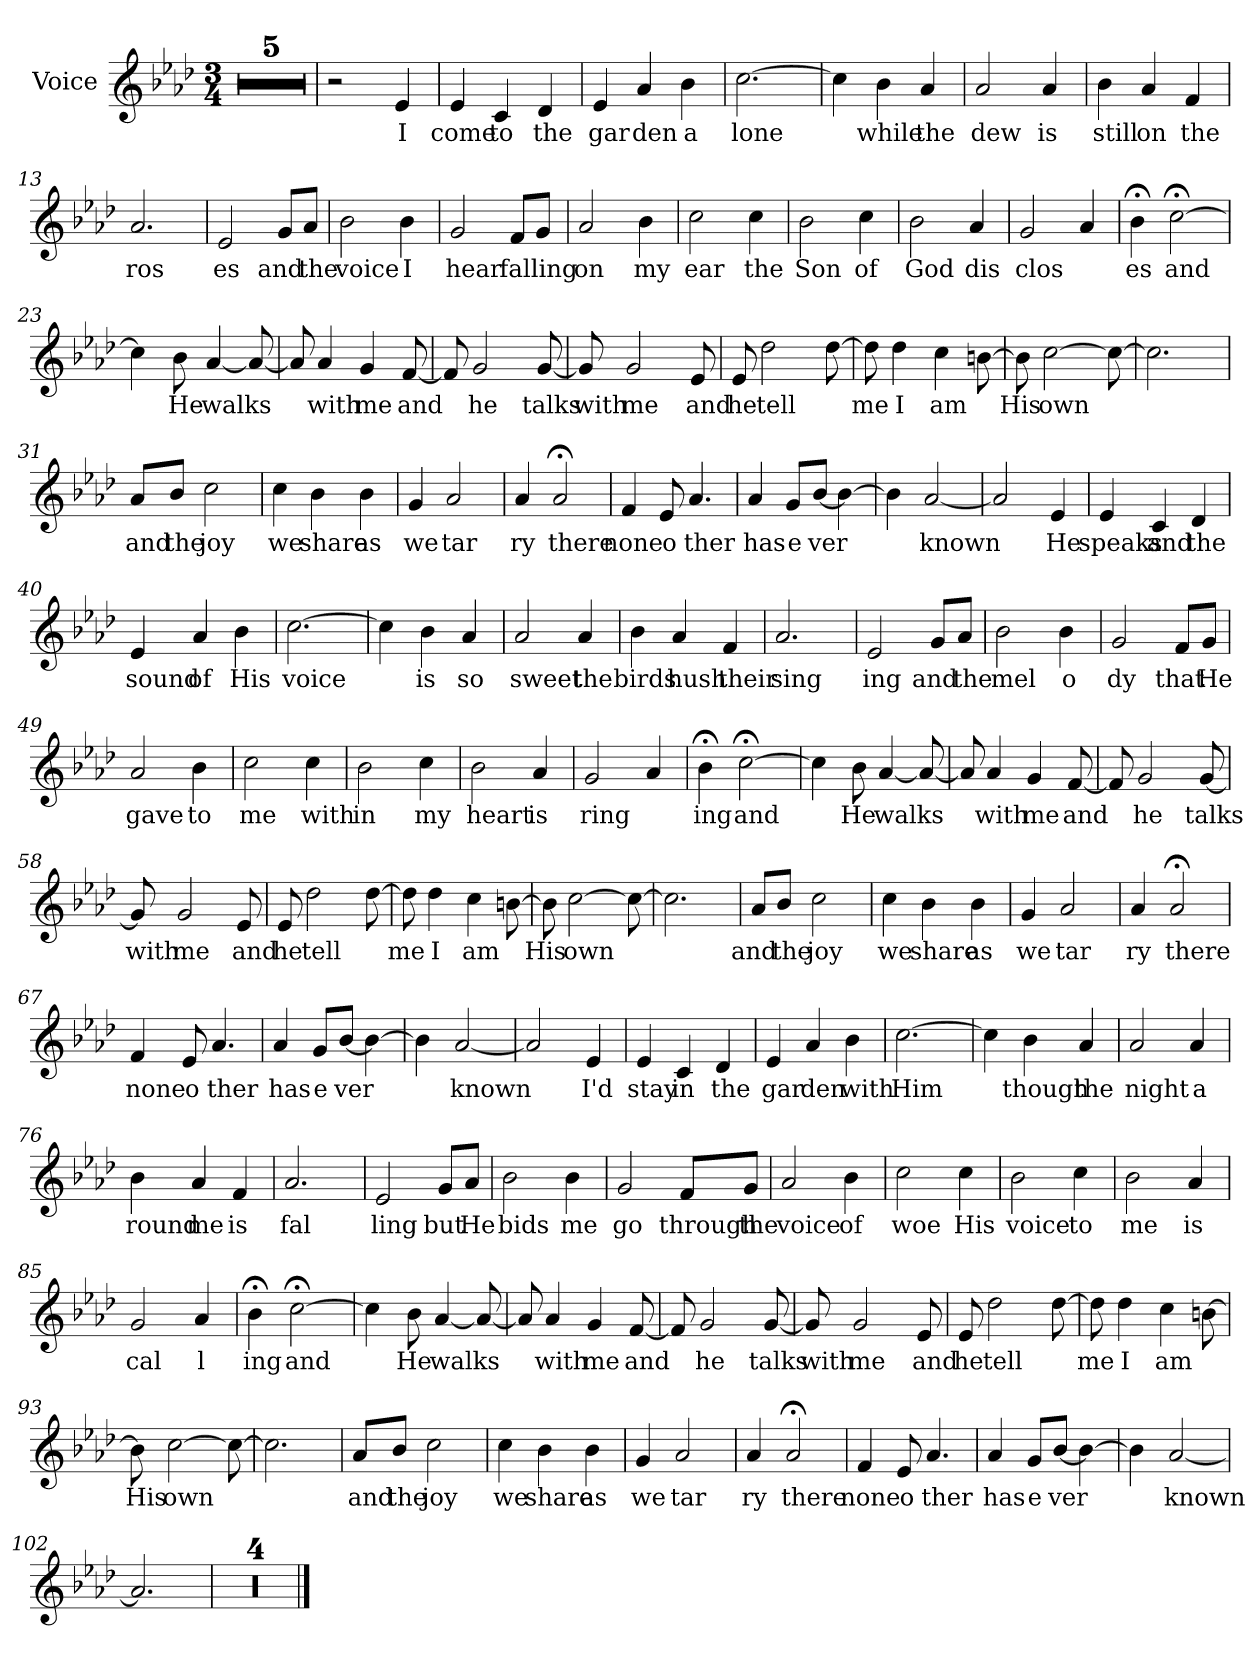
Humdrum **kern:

**kern	**text
*part1	*part1
*staff1	*staff1
*I"Voice	*
*I'V	*
*clefG2	*
*k[b-e-a-d-]	*
*A-:	*
*M3/4	*
=1	=1
2.r	.
=2	=2
2.r	.
=3	=3
2.r	.
=4	=4
2.r	.
=5	=5
2.r	.
=6	=6
2r	.
!	!LO:LY:b
4e-/	I
=7	=7
!	!LO:LY:b
4e-/	come
!	!LO:LY:b
4c/	to
!	!LO:LY:b
4d-/	the
=8	=8
!	!LO:LY:b
4e-/	gar
!	!LO:LY:b
4a-/	den
!	!LO:LY:b
4b-\	a
=9	=9
!	!LO:LY:b
[2.cc\	lone
=10	=10
4cc\]	.
!	!LO:LY:b
4b-\	while
!	!LO:LY:b
4a-/	the
=11	=11
!	!LO:LY:b
2a-/	dew
!	!LO:LY:b
4a-/	is
!!LO:LB:g=z
=12	=12
!	!LO:LY:b
4b-\	still
!	!LO:LY:b
4a-/	on
!	!LO:LY:b
4f/	the
=13	=13
!	!LO:LY:b
2.a-/	ros
=14	=14
!	!LO:LY:b
2e-/	es
!	!LO:LY:b
8g/L	and
!	!LO:LY:b
8a-/J	the
=15	=15
!	!LO:LY:b
2b-\	voice
!	!LO:LY:b
4b-\	I
=16	=16
!	!LO:LY:b
2g/	hear
!	!LO:LY:b
8f/L	fal
!	!LO:LY:b
8g/J	ling
=17	=17
!	!LO:LY:b
2a-/	on
!	!LO:LY:b
4b-\	my
=18	=18
!	!LO:LY:b
2cc\	ear
!	!LO:LY:b
4cc\	the
=19	=19
!	!LO:LY:b
2b-\	Son
!	!LO:LY:b
4cc\	of
!!LO:LB:g=z
=20	=20
!	!LO:LY:b
2b-\	God
!	!LO:LY:b
4a-/	dis
=21	=21
!	!LO:LY:b
2g/	clos
4a-/	.
=22	=22
!	!LO:LY:b
4b-;<\	es
!	!LO:LY:b
[2cc;<\	and
=23	=23
4cc\]	.
!	!LO:LY:b
8b-\	He
!	!LO:LY:b
[4a-/	walks
8a-/_	.
=24	=24
8a-/]	.
!	!LO:LY:b
4a-/	with
!	!LO:LY:b
4g/	me
!	!LO:LY:b
[8f/	and
=25	=25
8f/]	.
!	!LO:LY:b
2g/	he
!	!LO:LY:b
[8g/	talks
!!LO:LB:g=z
=26	=26
!	!LO:LY:b
8g/]	with
!	!LO:LY:b
2g/	me
!	!LO:LY:b
8e-/	and
=27	=27
!	!LO:LY:b
8e-/	he
!	!LO:LY:b
2dd-\	tell
[8dd-\	.
=28	=28
!	!LO:LY:b
8dd-\]	me
!	!LO:LY:b
4dd-\	I
!	!LO:LY:b
4cc\	am
[8bn\	.
=29	=29
!	!LO:LY:b
8b\]	His
!	!LO:LY:b
[2cc\	own
8cc\_	.
=30	=30
2.cc\]	.
=31	=31
!	!LO:LY:b
8a-/L	and
!	!LO:LY:b
8b-/J	the
!	!LO:LY:b
2cc\	joy
=32	=32
!	!LO:LY:b
4cc\	we
!	!LO:LY:b
4b-\	share
!	!LO:LY:b
4b-\	as
!!LO:LB:g=z
=33	=33
!	!LO:LY:b
4g/	we
!	!LO:LY:b
2a-/	tar
=34	=34
!	!LO:LY:b
4a-/	ry
!	!LO:LY:b
2a-;</	there
=35	=35
!	!LO:LY:b
4f/	none
!	!LO:LY:b
8e-/	o
!	!LO:LY:b
4.a-/	ther
=36	=36
!	!LO:LY:b
4a-/	has
!	!LO:LY:b
8g/L	e
!	!LO:LY:b
[8b-/J	ver
4b-\_	.
=37	=37
4b-\]	.
!	!LO:LY:b
[2a-/	known
=38	=38
2a-/]	.
!	!LO:LY:b
4e-/	He
=39	=39
!	!LO:LY:b
4e-/	speaks
!	!LO:LY:b
4c/	and
!	!LO:LY:b
4d-/	the
!!LO:LB:g=z
=40	=40
!	!LO:LY:b
4e-/	sound
!	!LO:LY:b
4a-/	of
!	!LO:LY:b
4b-\	His
=41	=41
!	!LO:LY:b
[2.cc\	voice
=42	=42
4cc\]	.
!	!LO:LY:b
4b-\	is
!	!LO:LY:b
4a-/	so
=43	=43
!	!LO:LY:b
2a-/	sweet
!	!LO:LY:b
4a-/	the
=44	=44
!	!LO:LY:b
4b-\	birds
!	!LO:LY:b
4a-/	hush
!	!LO:LY:b
4f/	their
=45	=45
!	!LO:LY:b
2.a-/	sing
=46	=46
!	!LO:LY:b
2e-/	ing
!	!LO:LY:b
8g/L	and
!	!LO:LY:b
8a-/J	the
!!LO:LB:g=z
=47	=47
!	!LO:LY:b
2b-\	mel
!	!LO:LY:b
4b-\	o
=48	=48
!	!LO:LY:b
2g/	dy
!	!LO:LY:b
8f/L	that
!	!LO:LY:b
8g/J	He
=49	=49
!	!LO:LY:b
2a-/	gave
!	!LO:LY:b
4b-\	to
=50	=50
!	!LO:LY:b
2cc\	me
!	!LO:LY:b
4cc\	with
=51	=51
!	!LO:LY:b
2b-\	in
!	!LO:LY:b
4cc\	my
=52	=52
!	!LO:LY:b
2b-\	heart
!	!LO:LY:b
4a-/	is
=53	=53
!	!LO:LY:b
2g/	ring
4a-/	.
=54	=54
!	!LO:LY:b
4b-;<\	ing
!	!LO:LY:b
[2cc;<\	and
!!LO:LB:g=z
=55	=55
4cc\]	.
!	!LO:LY:b
8b-\	He
!	!LO:LY:b
[4a-/	walks
8a-/_	.
=56	=56
8a-/]	.
!	!LO:LY:b
4a-/	with
!	!LO:LY:b
4g/	me
!	!LO:LY:b
[8f/	and
=57	=57
8f/]	.
!	!LO:LY:b
2g/	he
!	!LO:LY:b
[8g/	talks
=58	=58
!	!LO:LY:b
8g/]	with
!	!LO:LY:b
2g/	me
!	!LO:LY:b
8e-/	and
=59	=59
!	!LO:LY:b
8e-/	he
!	!LO:LY:b
2dd-\	tell
[8dd-\	.
=60	=60
!	!LO:LY:b
8dd-\]	me
!	!LO:LY:b
4dd-\	I
!	!LO:LY:b
4cc\	am
[8bn\	.
!!LO:PB:g=z
=61	=61
!	!LO:LY:b
8b\]	His
!	!LO:LY:b
[2cc\	own
8cc\_	.
=62	=62
2.cc\]	.
=63	=63
!	!LO:LY:b
8a-/L	and
!	!LO:LY:b
8b-/J	the
!	!LO:LY:b
2cc\	joy
=64	=64
!	!LO:LY:b
4cc\	we
!	!LO:LY:b
4b-\	share
!	!LO:LY:b
4b-\	as
=65	=65
!	!LO:LY:b
4g/	we
!	!LO:LY:b
2a-/	tar
=66	=66
!	!LO:LY:b
4a-/	ry
!	!LO:LY:b
2a-;</	there
=67	=67
!	!LO:LY:b
4f/	none
!	!LO:LY:b
8e-/	o
!	!LO:LY:b
4.a-/	ther
!!LO:LB:g=z
=68	=68
!	!LO:LY:b
4a-/	has
!	!LO:LY:b
8g/L	e
!	!LO:LY:b
[8b-/J	ver
4b-\_	.
=69	=69
4b-\]	.
!	!LO:LY:b
[2a-/	known
=70	=70
2a-/]	.
!	!LO:LY:b
4e-/	I'd
=71	=71
!	!LO:LY:b
4e-/	stay
!	!LO:LY:b
4c/	in
!	!LO:LY:b
4d-/	the
=72	=72
!	!LO:LY:b
4e-/	gar
!	!LO:LY:b
4a-/	den
!	!LO:LY:b
4b-\	with
=73	=73
!	!LO:LY:b
[2.cc\	Him
=74	=74
4cc\]	.
!	!LO:LY:b
4b-\	though
!	!LO:LY:b
4a-/	the
!!LO:LB:g=z
=75	=75
!	!LO:LY:b
2a-/	night
!	!LO:LY:b
4a-/	a
=76	=76
!	!LO:LY:b
4b-\	round
!	!LO:LY:b
4a-/	me
!	!LO:LY:b
4f/	is
=77	=77
!	!LO:LY:b
2.a-/	fal
=78	=78
!	!LO:LY:b
2e-/	ling
!	!LO:LY:b
8g/L	but
!	!LO:LY:b
8a-/J	He
=79	=79
!	!LO:LY:b
2b-\	bids
!	!LO:LY:b
4b-\	me
=80	=80
!	!LO:LY:b
2g/	go
!	!LO:LY:b
8f/L	through
!	!LO:LY:b
8g/J	the
=81	=81
!	!LO:LY:b
2a-/	voice
!	!LO:LY:b
4b-\	of
!!LO:LB:g=z
=82	=82
!	!LO:LY:b
2cc\	woe
!	!LO:LY:b
4cc\	His
=83	=83
!	!LO:LY:b
2b-\	voice
!	!LO:LY:b
4cc\	to
=84	=84
!	!LO:LY:b
2b-\	me
!	!LO:LY:b
4a-/	is
=85	=85
!	!LO:LY:b
2g/	cal
!	!LO:LY:b
4a-/	l
=86	=86
!	!LO:LY:b
4b-;<\	ing
!	!LO:LY:b
[2cc;<\	and
=87	=87
4cc\]	.
!	!LO:LY:b
8b-\	He
!	!LO:LY:b
[4a-/	walks
8a-/_	.
=88	=88
8a-/]	.
!	!LO:LY:b
4a-/	with
!	!LO:LY:b
4g/	me
!	!LO:LY:b
[8f/	and
!!LO:LB:g=z
=89	=89
8f/]	.
!	!LO:LY:b
2g/	he
!	!LO:LY:b
[8g/	talks
=90	=90
!	!LO:LY:b
8g/]	with
!	!LO:LY:b
2g/	me
!	!LO:LY:b
8e-/	and
=91	=91
!	!LO:LY:b
8e-/	he
!	!LO:LY:b
2dd-\	tell
[8dd-\	.
=92	=92
!	!LO:LY:b
8dd-\]	me
!	!LO:LY:b
4dd-\	I
!	!LO:LY:b
4cc\	am
[8bn\	.
=93	=93
!	!LO:LY:b
8b\]	His
!	!LO:LY:b
[2cc\	own
8cc\_	.
=94	=94
2.cc\]	.
!!LO:LB:g=z
=95	=95
!	!LO:LY:b
8a-/L	and
!	!LO:LY:b
8b-/J	the
!	!LO:LY:b
2cc\	joy
=96	=96
!	!LO:LY:b
4cc\	we
!	!LO:LY:b
4b-\	share
!	!LO:LY:b
4b-\	as
=97	=97
!	!LO:LY:b
4g/	we
!	!LO:LY:b
2a-/	tar
=98	=98
!	!LO:LY:b
4a-/	ry
!	!LO:LY:b
2a-;</	there
=99	=99
!	!LO:LY:b
4f/	none
!	!LO:LY:b
8e-/	o
!	!LO:LY:b
4.a-/	ther
=100	=100
!	!LO:LY:b
4a-/	has
!	!LO:LY:b
8g/L	e
!	!LO:LY:b
[8b-/J	ver
4b-\_	.
=101	=101
4b-\]	.
!	!LO:LY:b
[2a-/	known
!!LO:LB:g=z
=102	=102
2.a-/]	.
=103	=103
2.r	.
=104	=104
2.r	.
=105	=105
2.r	.
=106	=106
2.r	.
==	==
*-	*-
